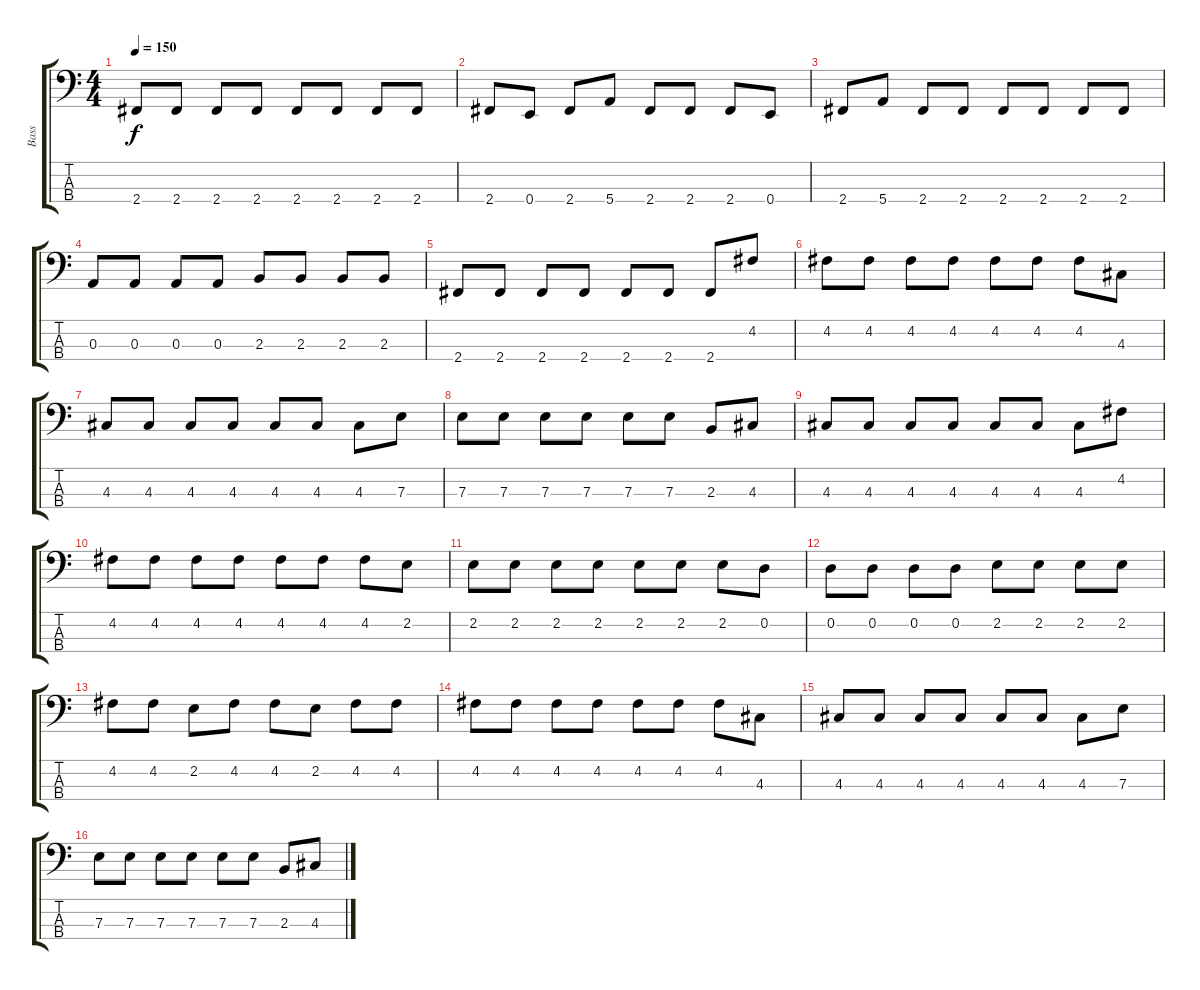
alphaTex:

\track ("Bass" "Bass") {instrument electricbassfinger}
\staff {score tabs}
\tuning (G2 D2 A1 E1) {hide}
\ts (4 4)
\tempo 150
\clef f4
\ks c
2.4.8{dy f} 2.4.8 2.4.8 2.4.8 2.4.8 2.4.8 2.4.8 2.4.8 |
2.4.8 0.4.8 2.4.8 5.4.8 2.4.8 2.4.8 2.4.8 0.4.8 |
2.4.8 5.4.8 2.4.8 2.4.8 2.4.8 2.4.8 2.4.8 2.4.8 |
0.3.8 0.3.8 0.3.8 0.3.8 2.3.8 2.3.8 2.3.8 2.3.8 |
2.4.8 2.4.8 2.4.8 2.4.8 2.4.8 2.4.8 2.4.8 4.2.8 |
4.2.8 4.2.8 4.2.8 4.2.8 4.2.8 4.2.8 4.2.8 4.3.8 |
4.3.8 4.3.8 4.3.8 4.3.8 4.3.8 4.3.8 4.3.8 7.3.8 |
7.3.8 7.3.8 7.3.8 7.3.8 7.3.8 7.3.8 2.3.8 4.3.8 |
4.3.8 4.3.8 4.3.8 4.3.8 4.3.8 4.3.8 4.3.8 4.2.8 |
4.2.8 4.2.8 4.2.8 4.2.8 4.2.8 4.2.8 4.2.8 2.2.8 |
2.2.8 2.2.8 2.2.8 2.2.8 2.2.8 2.2.8 2.2.8 0.2.8 |
0.2.8 0.2.8 0.2.8 0.2.8 2.2.8 2.2.8 2.2.8 2.2.8 |
4.2.8 4.2.8 2.2.8 4.2.8 4.2.8 2.2.8 4.2.8 4.2.8 |
4.2.8 4.2.8 4.2.8 4.2.8 4.2.8 4.2.8 4.2.8 4.3.8 |
4.3.8 4.3.8 4.3.8 4.3.8 4.3.8 4.3.8 4.3.8 7.3.8 |
7.3.8 7.3.8 7.3.8 7.3.8 7.3.8 7.3.8 2.3.8 4.3.8
